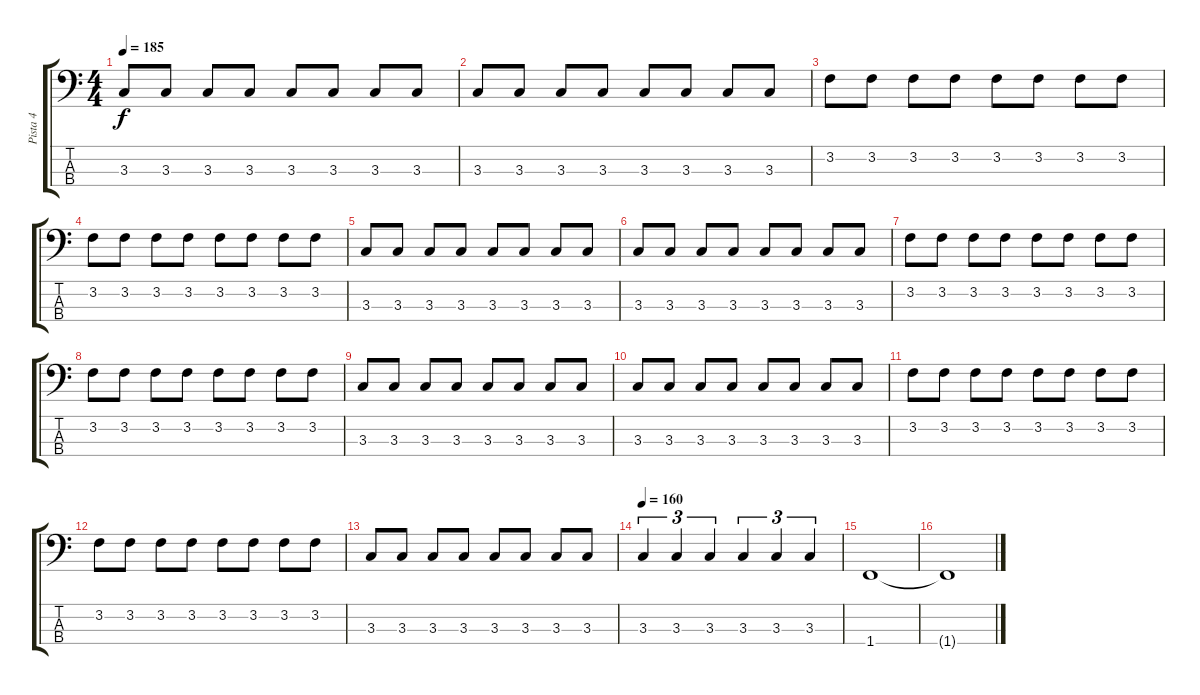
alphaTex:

\track ("Pista 4" "Pista 4") {instrument electricbasspick}
\staff {score tabs}
\tuning (G2 D2 A1 E1) {hide}
\ts (4 4)
\tempo 185
\clef f4
\ks c
3.3.8{dy f} 3.3.8 3.3.8 3.3.8 3.3.8 3.3.8 3.3.8 3.3.8 |
3.3.8 3.3.8 3.3.8 3.3.8 3.3.8 3.3.8 3.3.8 3.3.8 |
3.2.8 3.2.8 3.2.8 3.2.8 3.2.8 3.2.8 3.2.8 3.2.8 |
3.2.8 3.2.8 3.2.8 3.2.8 3.2.8 3.2.8 3.2.8 3.2.8 |
3.3.8 3.3.8 3.3.8 3.3.8 3.3.8 3.3.8 3.3.8 3.3.8 |
3.3.8 3.3.8 3.3.8 3.3.8 3.3.8 3.3.8 3.3.8 3.3.8 |
3.2.8 3.2.8 3.2.8 3.2.8 3.2.8 3.2.8 3.2.8 3.2.8 |
3.2.8 3.2.8 3.2.8 3.2.8 3.2.8 3.2.8 3.2.8 3.2.8 |
3.3.8 3.3.8 3.3.8 3.3.8 3.3.8 3.3.8 3.3.8 3.3.8 |
3.3.8 3.3.8 3.3.8 3.3.8 3.3.8 3.3.8 3.3.8 3.3.8 |
3.2.8 3.2.8 3.2.8 3.2.8 3.2.8 3.2.8 3.2.8 3.2.8 |
3.2.8 3.2.8 3.2.8 3.2.8 3.2.8 3.2.8 3.2.8 3.2.8 |
3.3.8 3.3.8 3.3.8 3.3.8 3.3.8 3.3.8 3.3.8 3.3.8 |
\tempo 160
3.3.4{tu (3 2)} 3.3.4{tu (3 2)} 3.3.4{tu (3 2)} 3.3.4{tu (3 2)} 3.3.4{tu (3 2)} 3.3.4{tu (3 2)} |
1.4.1 |
1.4{t}.1
